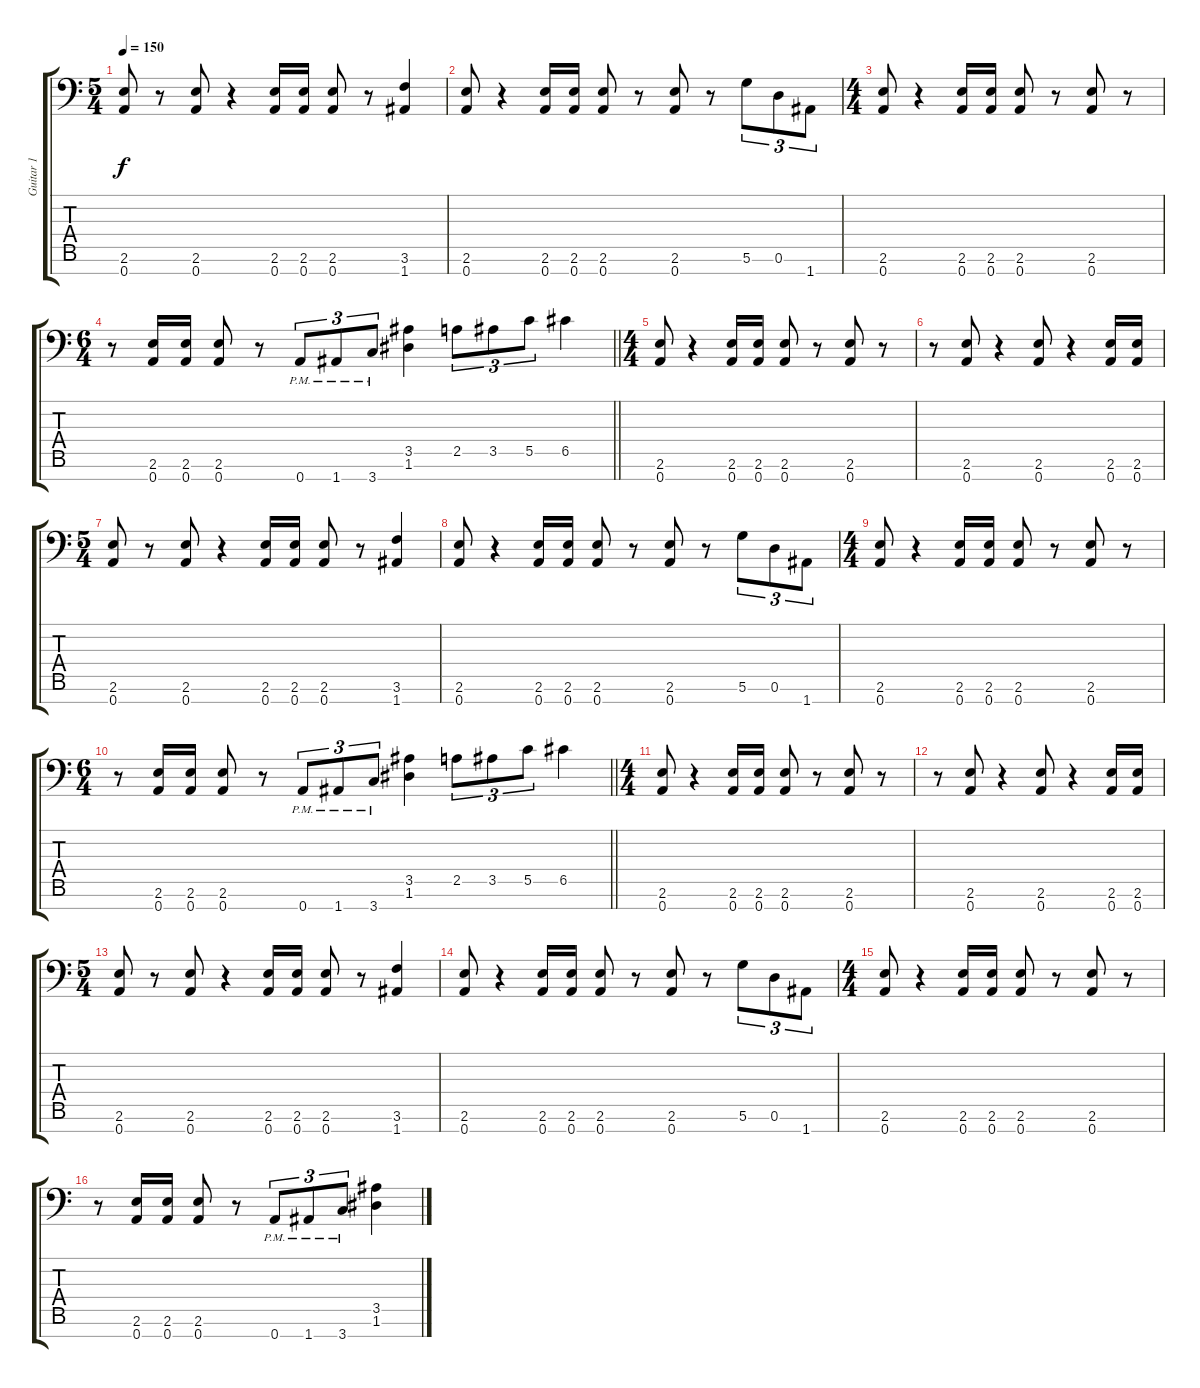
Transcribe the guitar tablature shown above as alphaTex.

\track ("Guitar 1" "Guitar 1") {instrument overdrivenguitar}
\staff {score tabs}
\tuning (D4 A3 F3 C3 G2 D2 A1) {hide}
\ts (5 4)
\tempo 150
\clef f4
\ks c
(2.6 0.7).8{dy f} r.8 (2.6 0.7).8 r.4 (2.6 0.7).16 (2.6 0.7).16 (2.6 0.7).8 r.8 (3.6 1.7).4 |
(2.6 0.7).8 r.4 (2.6 0.7).16 (2.6 0.7).16 (2.6 0.7).8 r.8 (2.6 0.7).8 r.8 5.6.8{tu (3 2)} 0.6.8{tu (3 2)} 1.7.8{tu (3 2)} |
\ts (4 4)
(2.6 0.7).8 r.4 (2.6 0.7).16 (2.6 0.7).16 (2.6 0.7).8 r.8 (2.6 0.7).8 r.8 |
\ts (6 4)
\barLineRight lightlight
r.8 (2.6 0.7).16 (2.6 0.7).16 (2.6 0.7).8 r.8 0.7{pm}.8{tu (3 2)} 1.7{pm}.8{tu (3 2)} 3.7{pm}.8{tu (3 2)} (3.5 1.6).4 2.5.8{tu (3 2)} 3.5.8{tu (3 2)} 5.5.8{tu (3 2)} 6.5.4 |
\ts (4 4)
(2.6 0.7).8 r.4 (2.6 0.7).16 (2.6 0.7).16 (2.6 0.7).8 r.8 (2.6 0.7).8 r.8 |
r.8 (2.6 0.7).8 r.4 (2.6 0.7).8 r.4 (2.6 0.7).16 (2.6 0.7).16 |
\ts (5 4)
(2.6 0.7).8 r.8 (2.6 0.7).8 r.4 (2.6 0.7).16 (2.6 0.7).16 (2.6 0.7).8 r.8 (3.6 1.7).4 |
(2.6 0.7).8 r.4 (2.6 0.7).16 (2.6 0.7).16 (2.6 0.7).8 r.8 (2.6 0.7).8 r.8 5.6.8{tu (3 2)} 0.6.8{tu (3 2)} 1.7.8{tu (3 2)} |
\ts (4 4)
(2.6 0.7).8 r.4 (2.6 0.7).16 (2.6 0.7).16 (2.6 0.7).8 r.8 (2.6 0.7).8 r.8 |
\ts (6 4)
\barLineRight lightlight
r.8 (2.6 0.7).16 (2.6 0.7).16 (2.6 0.7).8 r.8 0.7{pm}.8{tu (3 2)} 1.7{pm}.8{tu (3 2)} 3.7{pm}.8{tu (3 2)} (3.5 1.6).4 2.5.8{tu (3 2)} 3.5.8{tu (3 2)} 5.5.8{tu (3 2)} 6.5.4 |
\ts (4 4)
(2.6 0.7).8 r.4 (2.6 0.7).16 (2.6 0.7).16 (2.6 0.7).8 r.8 (2.6 0.7).8 r.8 |
r.8 (2.6 0.7).8 r.4 (2.6 0.7).8 r.4 (2.6 0.7).16 (2.6 0.7).16 |
\ts (5 4)
(2.6 0.7).8 r.8 (2.6 0.7).8 r.4 (2.6 0.7).16 (2.6 0.7).16 (2.6 0.7).8 r.8 (3.6 1.7).4 |
(2.6 0.7).8 r.4 (2.6 0.7).16 (2.6 0.7).16 (2.6 0.7).8 r.8 (2.6 0.7).8 r.8 5.6.8{tu (3 2)} 0.6.8{tu (3 2)} 1.7.8{tu (3 2)} |
\ts (4 4)
(2.6 0.7).8 r.4 (2.6 0.7).16 (2.6 0.7).16 (2.6 0.7).8 r.8 (2.6 0.7).8 r.8 |
r.8 (2.6 0.7).16 (2.6 0.7).16 (2.6 0.7).8 r.8 0.7{pm}.8{tu (3 2)} 1.7{pm}.8{tu (3 2)} 3.7{pm}.8{tu (3 2)} (3.5 1.6).4
